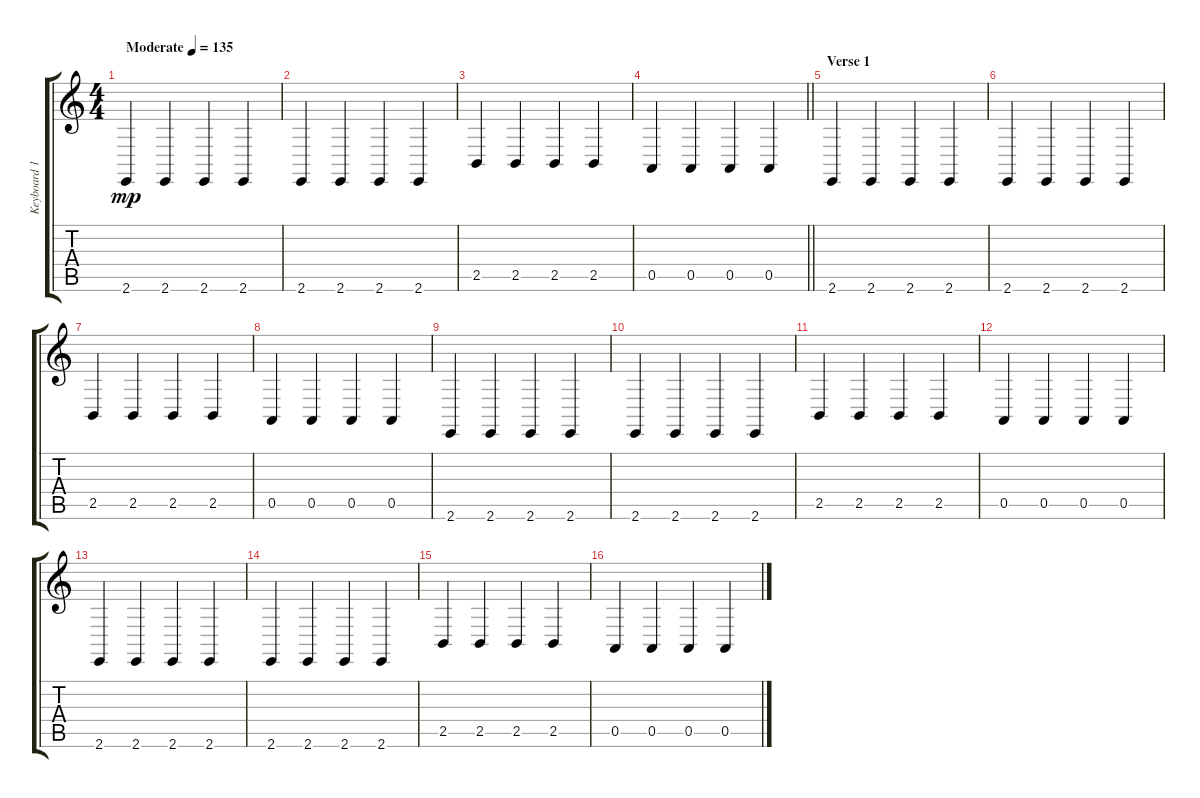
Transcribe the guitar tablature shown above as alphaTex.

\track ("Keyboard 1" "Keyboard 1") {instrument lead8bassandlead}
\staff {score tabs}
\tuning (E4 B3 G3 D3 A2 D2) {hide}
\ts (4 4)
\tempo (135 "Moderate")
\clef g2
\ks c
2.6.4{dy mp instrument lead8bassandlead} 2.6.4 2.6.4 2.6.4 |
2.6.4 2.6.4 2.6.4 2.6.4 |
2.5.4 2.5.4 2.5.4 2.5.4 |
\barLineRight lightlight
0.5.4 0.5.4 0.5.4 0.5.4 |
\section ("" "Verse 1")
2.6.4 2.6.4 2.6.4 2.6.4 |
2.6.4 2.6.4 2.6.4 2.6.4 |
2.5.4 2.5.4 2.5.4 2.5.4 |
0.5.4 0.5.4 0.5.4 0.5.4 |
2.6.4 2.6.4 2.6.4 2.6.4 |
2.6.4 2.6.4 2.6.4 2.6.4 |
2.5.4 2.5.4 2.5.4 2.5.4 |
0.5.4 0.5.4 0.5.4 0.5.4 |
2.6.4 2.6.4 2.6.4 2.6.4 |
2.6.4 2.6.4 2.6.4 2.6.4 |
2.5.4 2.5.4 2.5.4 2.5.4 |
0.5.4 0.5.4 0.5.4 0.5.4
